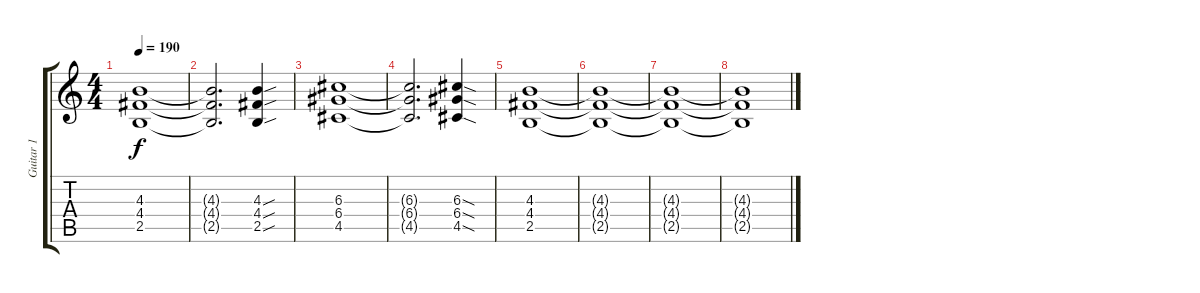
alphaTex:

\track ("Guitar 1" "Guitar 1") {instrument distortionguitar}
\staff {score tabs}
\tuning (E4 B3 G3 D3 A2 E2) {hide}
\ts (4 4)
\tempo 190
\clef g2
\ks c
(4.3 4.4 2.5).1{dy f} |
(4.3{t} 4.4{t} 2.5{t}).2{d} (4.3{sou} 4.4{sou} 2.5{sou}).4 |
(6.3 6.4 4.5).1 |
(6.3{t} 6.4{t} 4.5{t}).2{d} (6.3{sod} 6.4{sod} 4.5{sod}).4 |
(4.3 4.4 2.5).1 |
(4.3{t} 4.4{t} 2.5{t}).1 |
(4.3{t} 4.4{t} 2.5{t}).1 |
(4.3{t} 4.4{t} 2.5{t}).1
